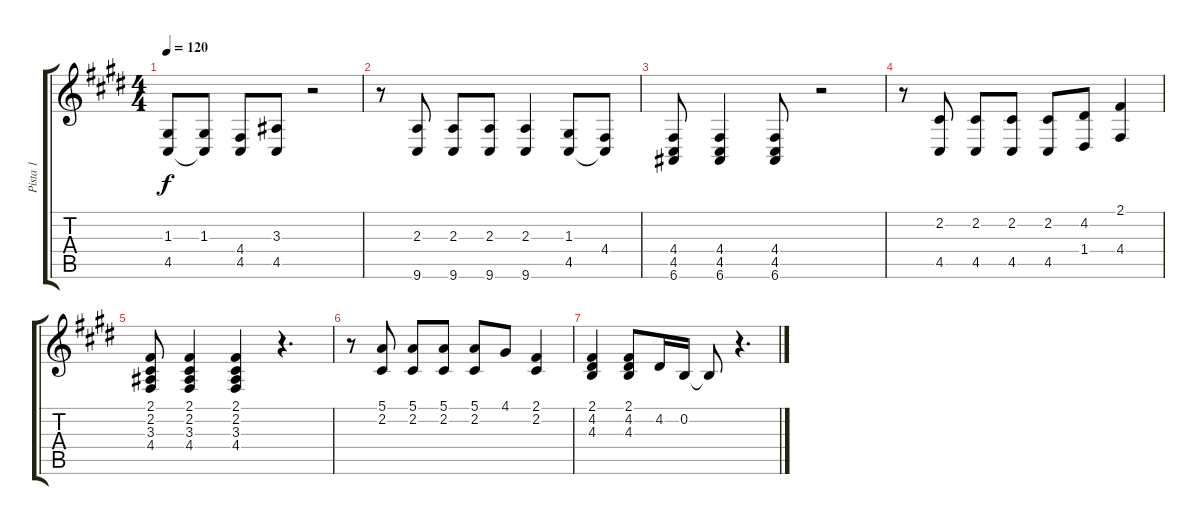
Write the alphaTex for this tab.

\track ("Pista 1" "Pista 1") {instrument acousticgrandpiano}
\staff {score tabs}
\tuning (E4 B3 G3 D3 A2 E2) {hide}
\ts (4 4)
\tempo 120
\clef g2
\ks e
(1.3 4.5).8{dy f} (1.3 4.5{t}).8 (4.4 4.5).8 (3.3 4.5).8 r.2 |
r.8 (2.3 9.6).8 (2.3 9.6).8 (2.3 9.6).8 (2.3 9.6).4 (1.3 4.5).8 (4.4 4.5{t}).8 |
(4.4 4.5 6.6).8 (4.4 4.5 6.6).4 (4.4 4.5 6.6).8 r.2 |
r.8 (2.2 4.5).8 (2.2 4.5).8 (2.2 4.5).8 (2.2 4.5).8 (4.2 1.4).8 (2.1 4.4).4 |
(2.1 2.2 3.3 4.4).8 (2.1 2.2 3.3 4.4).4 (2.1 2.2 3.3 4.4).4 r.4{d} |
r.8 (5.1 2.2).8 (5.1 2.2).8 (5.1 2.2).8 (5.1 2.2).8 4.1.8 (2.1 2.2).4 |
(2.1 4.2 4.3).4 (2.1 4.2 4.3).8 4.2.16 0.2.16 0.2{t}.8 r.4{d}
